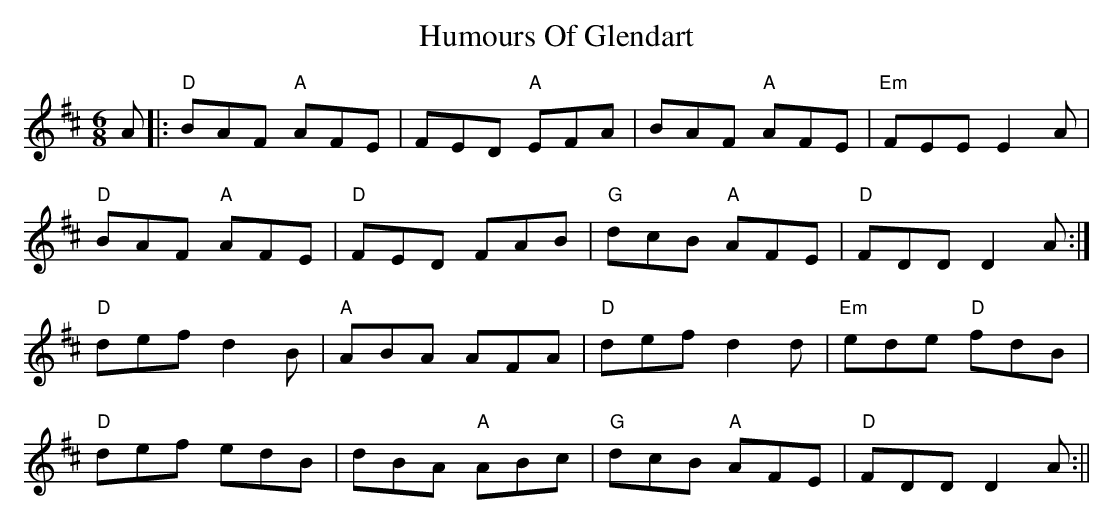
X:1
T:Humours Of Glendart
M:6/8
L:1/8
K: Amix
A|:"D"BAF "A"AFE|FED "A"EFA|BAF "A"AFE|"Em"FEE E2A|
"D"BAF "A"AFE|"D"FED FAB|"G"dcB "A"AFE|"D"FDD D2A:|
"D"def d2B|"A"ABA AFA|"D"def d2d|"Em"ede "D"fdB|
"D"def edB|dBA "A"ABc|"G"dcB "A"AFE|"D"FDD D2A:||
